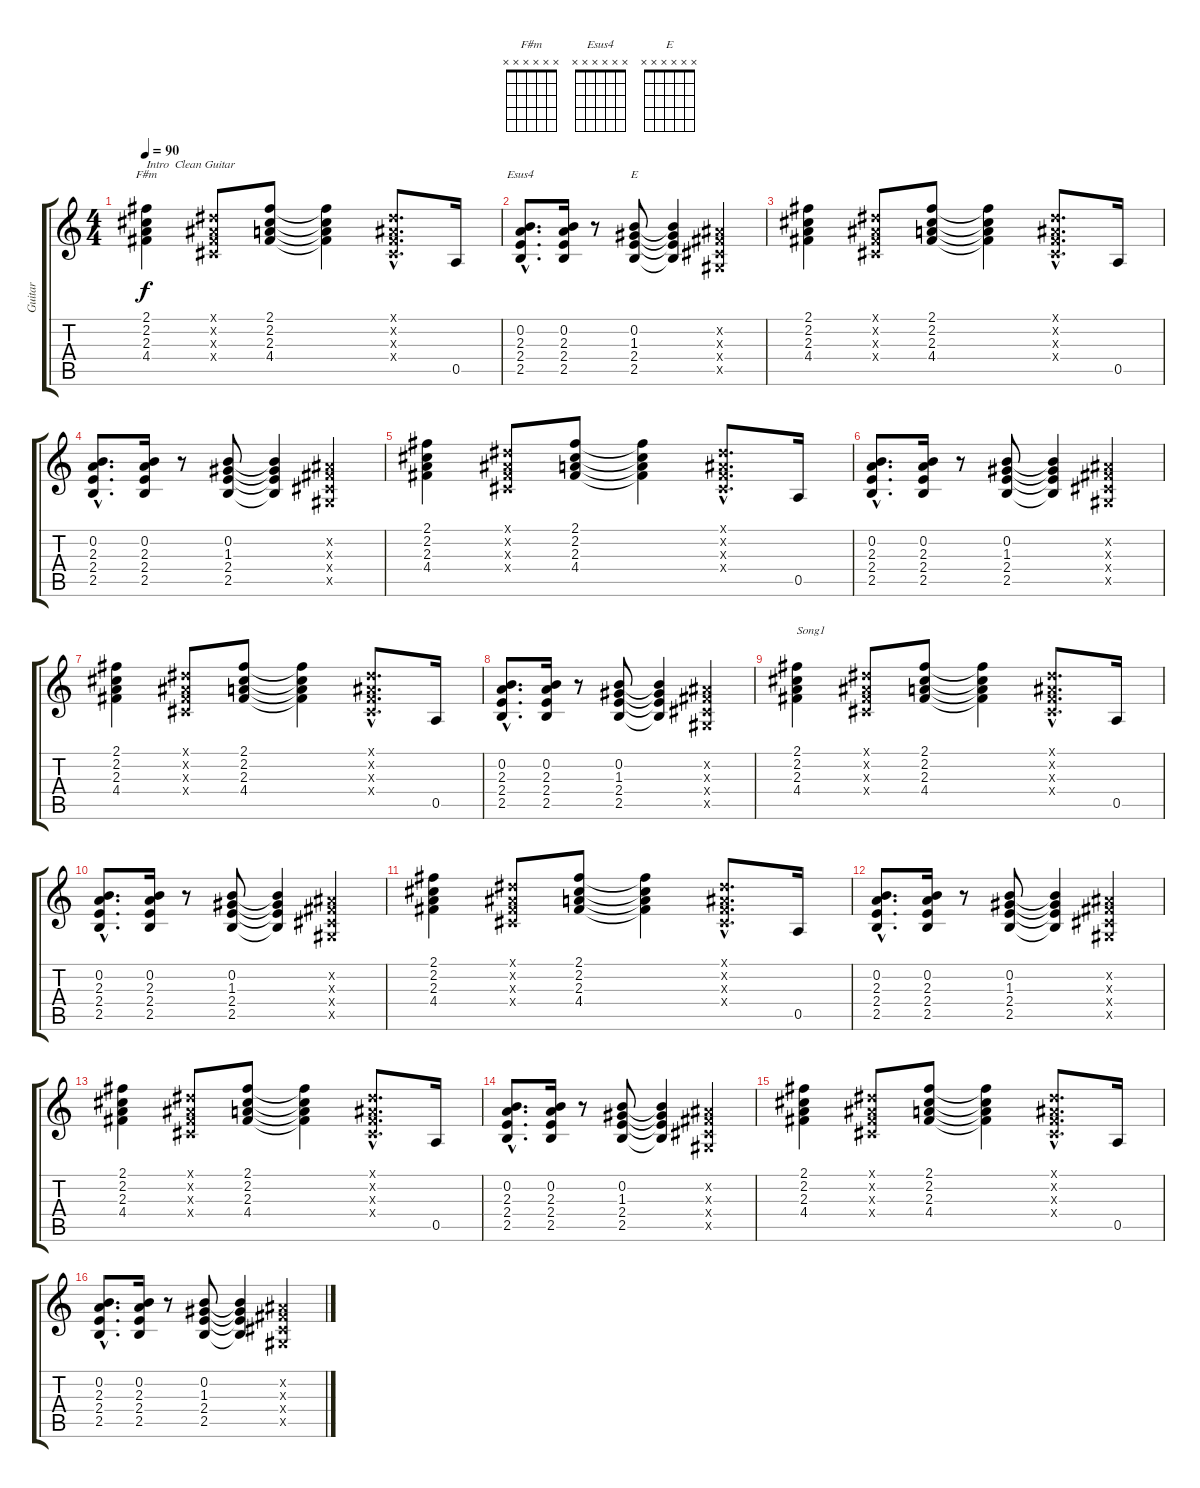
\track ("Guitar" "Guitar") {instrument electricguitarjazz}
\staff {score tabs}
\tuning (E4 B3 G3 D3 A2 E2) {hide}
\chord ("F#m" x x x x x x) {firstfret 0}
\chord ("Esus4" x x x x x x) {firstfret 0}
\chord ("E" x x x x x x) {firstfret 0}
\ts (4 4)
\tempo 90
\clef g2
\ks c
(2.1 2.2 2.3 4.4).4{ch "F#m" txt "Intro  Clean Guitar" dy f instrument electricguitarjazz} (-1.1{x} -1.2{x} -1.3{x} -1.4{x}).8 (2.1 2.2 2.3 4.4).8 (2.1{t} 2.2{t} 2.3{t} 4.4{t}).4 (-1.1{hac x} -1.2{hac x} -1.3{hac x} -1.4{hac x}).8{d} 0.5.16 |
(0.2{hac} 2.3{hac} 2.4{hac} 2.5{hac}).8{d ch "Esus4"} (0.2 2.3 2.4 2.5).16 r.8 (0.2 1.3 2.4 2.5).8{ch "E"} (0.2{t} 1.3{t} 2.4{t} 2.5{t}).4 (-1.2{x} -1.3{x} -1.4{x} -1.5{x}).4 |
(2.1 2.2 2.3 4.4).4 (-1.1{x} -1.2{x} -1.3{x} -1.4{x}).8 (2.1 2.2 2.3 4.4).8 (2.1{t} 2.2{t} 2.3{t} 4.4{t}).4 (-1.1{hac x} -1.2{hac x} -1.3{hac x} -1.4{hac x}).8{d} 0.5.16 |
(0.2{hac} 2.3{hac} 2.4{hac} 2.5{hac}).8{d} (0.2 2.3 2.4 2.5).16 r.8 (0.2 1.3 2.4 2.5).8 (0.2{t} 1.3{t} 2.4{t} 2.5{t}).4 (-1.2{x} -1.3{x} -1.4{x} -1.5{x}).4 |
(2.1 2.2 2.3 4.4).4 (-1.1{x} -1.2{x} -1.3{x} -1.4{x}).8 (2.1 2.2 2.3 4.4).8 (2.1{t} 2.2{t} 2.3{t} 4.4{t}).4 (-1.1{hac x} -1.2{hac x} -1.3{hac x} -1.4{hac x}).8{d} 0.5.16 |
(0.2{hac} 2.3{hac} 2.4{hac} 2.5{hac}).8{d} (0.2 2.3 2.4 2.5).16 r.8 (0.2 1.3 2.4 2.5).8 (0.2{t} 1.3{t} 2.4{t} 2.5{t}).4 (-1.2{x} -1.3{x} -1.4{x} -1.5{x}).4 |
(2.1 2.2 2.3 4.4).4 (-1.1{x} -1.2{x} -1.3{x} -1.4{x}).8 (2.1 2.2 2.3 4.4).8 (2.1{t} 2.2{t} 2.3{t} 4.4{t}).4 (-1.1{hac x} -1.2{hac x} -1.3{hac x} -1.4{hac x}).8{d} 0.5.16 |
(0.2{hac} 2.3{hac} 2.4{hac} 2.5{hac}).8{d} (0.2 2.3 2.4 2.5).16 r.8 (0.2 1.3 2.4 2.5).8 (0.2{t} 1.3{t} 2.4{t} 2.5{t}).4 (-1.2{x} -1.3{x} -1.4{x} -1.5{x}).4 |
(2.1 2.2 2.3 4.4).4{txt "Song1"} (-1.1{x} -1.2{x} -1.3{x} -1.4{x}).8 (2.1 2.2 2.3 4.4).8 (2.1{t} 2.2{t} 2.3{t} 4.4{t}).4 (-1.1{hac x} -1.2{hac x} -1.3{hac x} -1.4{hac x}).8{d} 0.5.16 |
(0.2{hac} 2.3{hac} 2.4{hac} 2.5{hac}).8{d} (0.2 2.3 2.4 2.5).16 r.8 (0.2 1.3 2.4 2.5).8 (0.2{t} 1.3{t} 2.4{t} 2.5{t}).4 (-1.2{x} -1.3{x} -1.4{x} -1.5{x}).4 |
(2.1 2.2 2.3 4.4).4 (-1.1{x} -1.2{x} -1.3{x} -1.4{x}).8 (2.1 2.2 2.3 4.4).8 (2.1{t} 2.2{t} 2.3{t} 4.4{t}).4 (-1.1{hac x} -1.2{hac x} -1.3{hac x} -1.4{hac x}).8{d} 0.5.16 |
(0.2{hac} 2.3{hac} 2.4{hac} 2.5{hac}).8{d} (0.2 2.3 2.4 2.5).16 r.8 (0.2 1.3 2.4 2.5).8 (0.2{t} 1.3{t} 2.4{t} 2.5{t}).4 (-1.2{x} -1.3{x} -1.4{x} -1.5{x}).4 |
(2.1 2.2 2.3 4.4).4 (-1.1{x} -1.2{x} -1.3{x} -1.4{x}).8 (2.1 2.2 2.3 4.4).8 (2.1{t} 2.2{t} 2.3{t} 4.4{t}).4 (-1.1{hac x} -1.2{hac x} -1.3{hac x} -1.4{hac x}).8{d} 0.5.16 |
(0.2{hac} 2.3{hac} 2.4{hac} 2.5{hac}).8{d} (0.2 2.3 2.4 2.5).16 r.8 (0.2 1.3 2.4 2.5).8 (0.2{t} 1.3{t} 2.4{t} 2.5{t}).4 (-1.2{x} -1.3{x} -1.4{x} -1.5{x}).4 |
(2.1 2.2 2.3 4.4).4 (-1.1{x} -1.2{x} -1.3{x} -1.4{x}).8 (2.1 2.2 2.3 4.4).8 (2.1{t} 2.2{t} 2.3{t} 4.4{t}).4 (-1.1{hac x} -1.2{hac x} -1.3{hac x} -1.4{hac x}).8{d} 0.5.16 |
(0.2{hac} 2.3{hac} 2.4{hac} 2.5{hac}).8{d} (0.2 2.3 2.4 2.5).16 r.8 (0.2 1.3 2.4 2.5).8 (0.2{t} 1.3{t} 2.4{t} 2.5{t}).4 (-1.2{x} -1.3{x} -1.4{x} -1.5{x}).4
